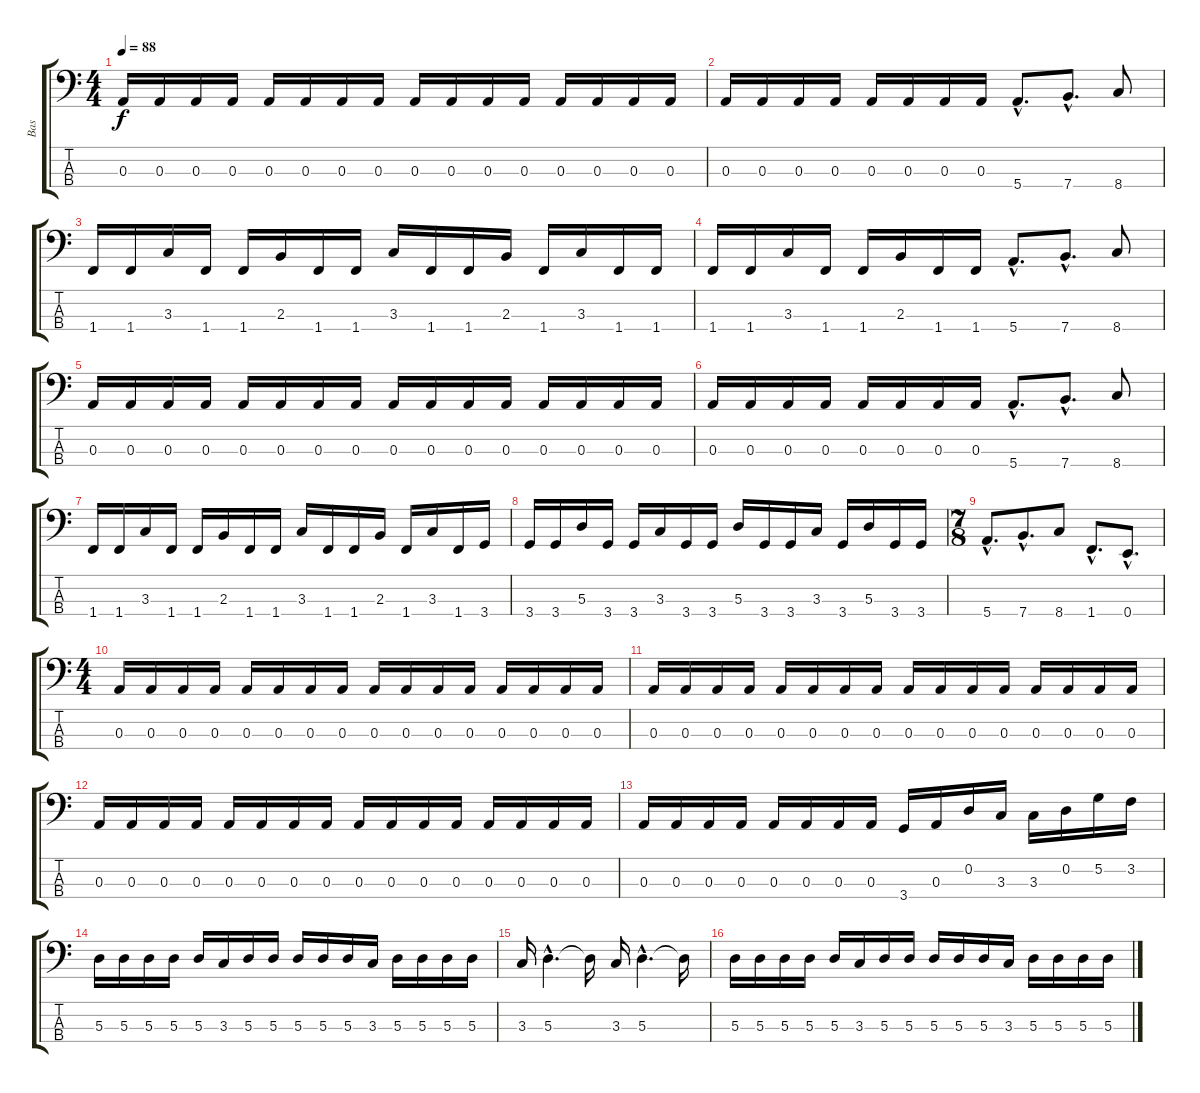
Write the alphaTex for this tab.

\track ("Bas" "Bas") {instrument electricbassfinger}
\staff {score tabs}
\tuning (G2 D2 A1 E1) {hide}
\ts (4 4)
\tempo 88
\clef f4
\ks c
0.3.16{dy f} 0.3.16 0.3.16 0.3.16 0.3.16 0.3.16 0.3.16 0.3.16 0.3.16 0.3.16 0.3.16 0.3.16 0.3.16 0.3.16 0.3.16 0.3.16 |
0.3.16 0.3.16 0.3.16 0.3.16 0.3.16 0.3.16 0.3.16 0.3.16 5.4{hac}.8{d} 7.4{hac}.8{d} 8.4.8 |
1.4.16 1.4.16 3.3.16 1.4.16 1.4.16 2.3.16 1.4.16 1.4.16 3.3.16 1.4.16 1.4.16 2.3.16 1.4.16 3.3.16 1.4.16 1.4.16 |
1.4.16 1.4.16 3.3.16 1.4.16 1.4.16 2.3.16 1.4.16 1.4.16 5.4{hac}.8{d} 7.4{hac}.8{d} 8.4.8 |
0.3.16 0.3.16 0.3.16 0.3.16 0.3.16 0.3.16 0.3.16 0.3.16 0.3.16 0.3.16 0.3.16 0.3.16 0.3.16 0.3.16 0.3.16 0.3.16 |
0.3.16 0.3.16 0.3.16 0.3.16 0.3.16 0.3.16 0.3.16 0.3.16 5.4{hac}.8{d} 7.4{hac}.8{d} 8.4.8 |
1.4.16 1.4.16 3.3.16 1.4.16 1.4.16 2.3.16 1.4.16 1.4.16 3.3.16 1.4.16 1.4.16 2.3.16 1.4.16 3.3.16 1.4.16 3.4.16 |
3.4.16 3.4.16 5.3.16 3.4.16 3.4.16 3.3.16 3.4.16 3.4.16 5.3.16 3.4.16 3.4.16 3.3.16 3.4.16 5.3.16 3.4.16 3.4.16 |
\ts (7 8)
5.4{hac}.8{d} 7.4{hac}.8{d} 8.4.8 1.4{hac}.8{d} 0.4{hac}.8{d} |
\ts (4 4)
0.3.16 0.3.16 0.3.16 0.3.16 0.3.16 0.3.16 0.3.16 0.3.16 0.3.16 0.3.16 0.3.16 0.3.16 0.3.16 0.3.16 0.3.16 0.3.16 |
0.3.16 0.3.16 0.3.16 0.3.16 0.3.16 0.3.16 0.3.16 0.3.16 0.3.16 0.3.16 0.3.16 0.3.16 0.3.16 0.3.16 0.3.16 0.3.16 |
0.3.16 0.3.16 0.3.16 0.3.16 0.3.16 0.3.16 0.3.16 0.3.16 0.3.16 0.3.16 0.3.16 0.3.16 0.3.16 0.3.16 0.3.16 0.3.16 |
0.3.16 0.3.16 0.3.16 0.3.16 0.3.16 0.3.16 0.3.16 0.3.16 3.4.16 0.3.16 0.2.16 3.3.16 3.3.16 0.2.16 5.2.16 3.2.16 |
5.3.16 5.3.16 5.3.16 5.3.16 5.3.16 3.3.16 5.3.16 5.3.16 5.3.16 5.3.16 5.3.16 3.3.16 5.3.16 5.3.16 5.3.16 5.3.16 |
3.3.16 5.3{hac}.4{d} 5.3{t}.16 3.3.16 5.3{hac}.4{d} 5.3{t}.16 |
5.3.16 5.3.16 5.3.16 5.3.16 5.3.16 3.3.16 5.3.16 5.3.16 5.3.16 5.3.16 5.3.16 3.3.16 5.3.16 5.3.16 5.3.16 5.3.16
